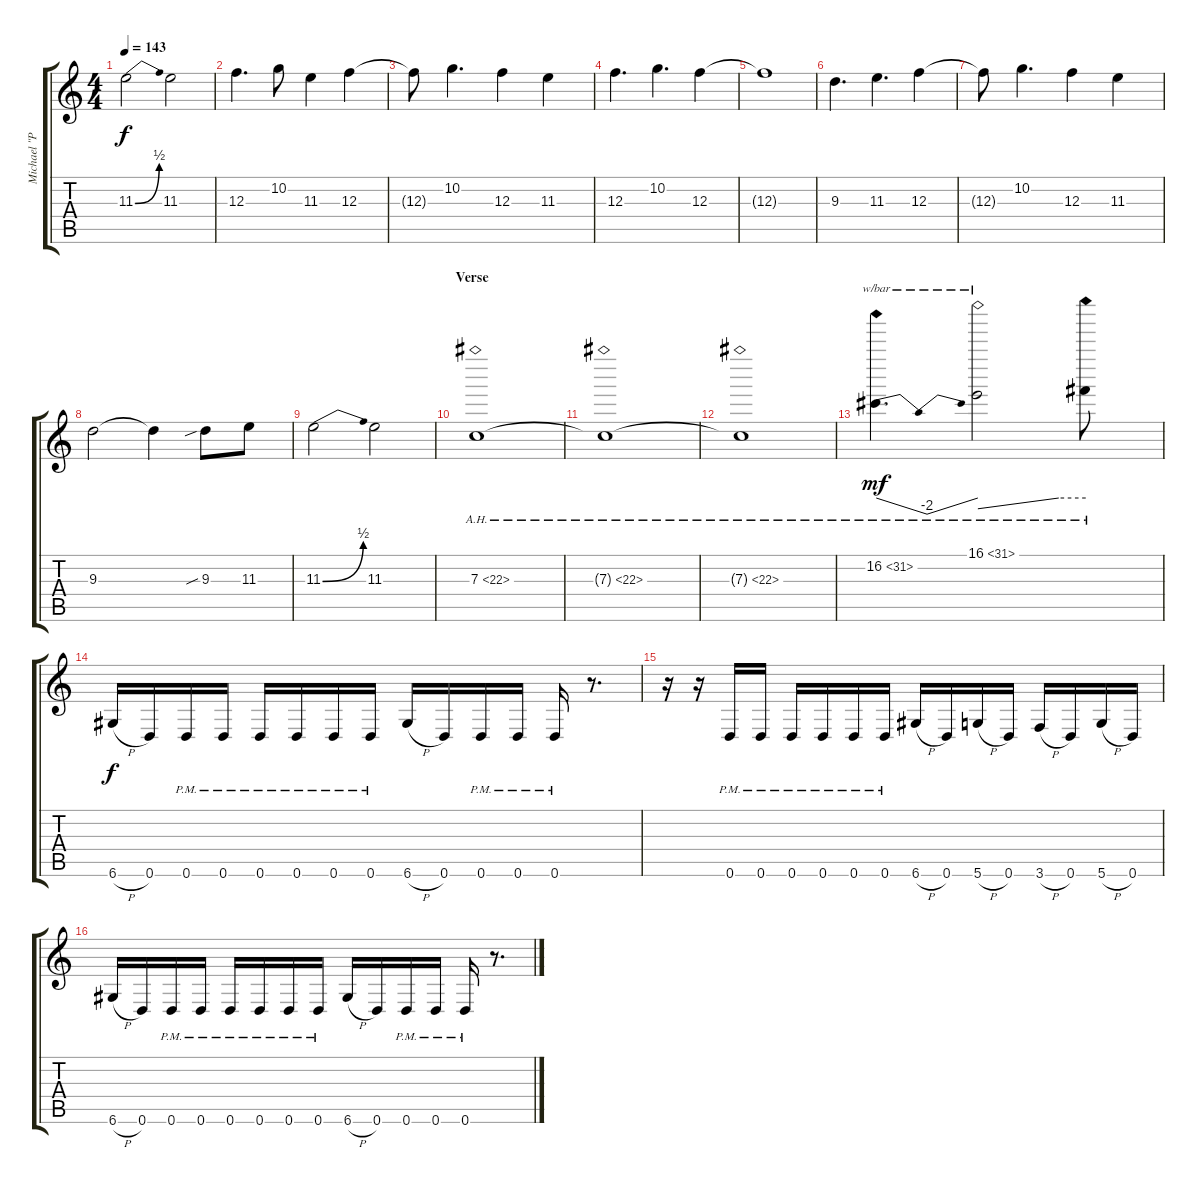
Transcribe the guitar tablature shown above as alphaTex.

\track ("Michael \"Padge\" Paget (Left)" "Michael \"P") {instrument distortionguitar}
\staff {score tabs}
\tuning (D4 A3 F3 C3 G2 D2) {hide}
\ts (4 4)
\tempo 143
\clef g2
\ks c
11.3{be (bend 0 0 60 2)}.2{dy f} 11.3.2 |
12.3.4{d} 10.2.8 11.3.4 12.3.4 |
12.3{t}.8 10.2.4{d} 12.3.4 11.3.4 |
12.3.4{d} 10.2.4{d} 12.3.4 |
12.3{t}.1 |
9.3.4{d} 11.3.4{d} 12.3.4 |
12.3{t}.8 10.2.4{d} 12.3.4 11.3.4 |
9.3.2 9.3{t}.4 9.3{sib}.8 11.3.8 |
11.3{be (bend 0 0 60 2)}.2 11.3.2 |
\section ("" "Verse")
7.3{ah 15}.1 |
7.3{ah 15 t}.1 |
7.3{ah 15 t}.1 |
16.2{ah 15}.4{d tbe (dip default 0 0 30 -8 60 0) dy mf} 16.1{ah 15}.2{tbe (custom default 0 -4 45 0 60 0)} 16.1{ah 15 t}.8 |
6.6{h}.16{dy f} 0.6.16 0.6{pm}.16 0.6{pm}.16 0.6{pm}.16 0.6{pm}.16 0.6{pm}.16 0.6{pm}.16 6.6{h}.16 0.6.16 0.6{pm}.16 0.6{pm}.16 0.6{pm}.16 r.8{d} |
r.16 r.16 0.6{pm}.16 0.6{pm}.16 0.6{pm}.16 0.6{pm}.16 0.6{pm}.16 0.6{pm}.16 6.6{h}.16 0.6.16 5.6{h}.16 0.6.16 3.6{h}.16 0.6.16 5.6{h}.16 0.6.16 |
6.6{h}.16 0.6.16 0.6{pm}.16 0.6{pm}.16 0.6{pm}.16 0.6{pm}.16 0.6{pm}.16 0.6{pm}.16 6.6{h}.16 0.6.16 0.6{pm}.16 0.6{pm}.16 0.6{pm}.16 r.8{d}
